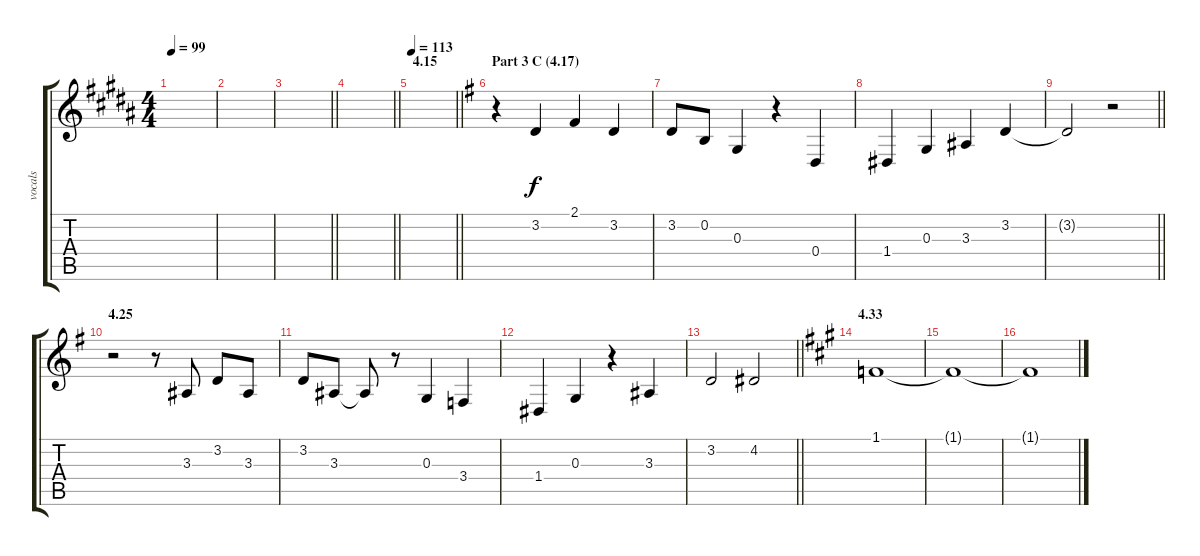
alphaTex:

\track ("vocals" "vocals") {instrument clarinet}
\staff {score tabs}
\tuning (E4 B3 G3 D3 A2 E2) {hide}
\ts (4 4)
\tempo 99
\clef g2
\ks b
|
|
\barLineRight lightlight
|
\barLineRight lightlight
|
\section ("" "4.15")
\tempo 113
\barLineRight lightlight
|
\section ("" "Part 3 C (4.17)")
\ks g
r.4 3.2.4 2.1.4 3.2.4 |
3.2.8 0.2.8 0.3.4 r.4 0.4.4 |
1.4.4 0.3.4 3.3.4 3.2.4 |
\barLineRight lightlight
3.2{t}.2 r.2 |
\section ("" "4.25")
r.2 r.8 3.3.8 3.2.8 3.3.8 |
3.2.8 3.3.8 3.3{t}.8 r.8 0.3.4 3.4.4 |
1.4.4 0.3.4 r.4 3.3.4 |
\barLineRight lightlight
3.2.2 4.2.2 |
\section ("" "4.33")
\ks a
1.1.1{volume 0} |
1.1{t}.1 |
1.1{t}.1
